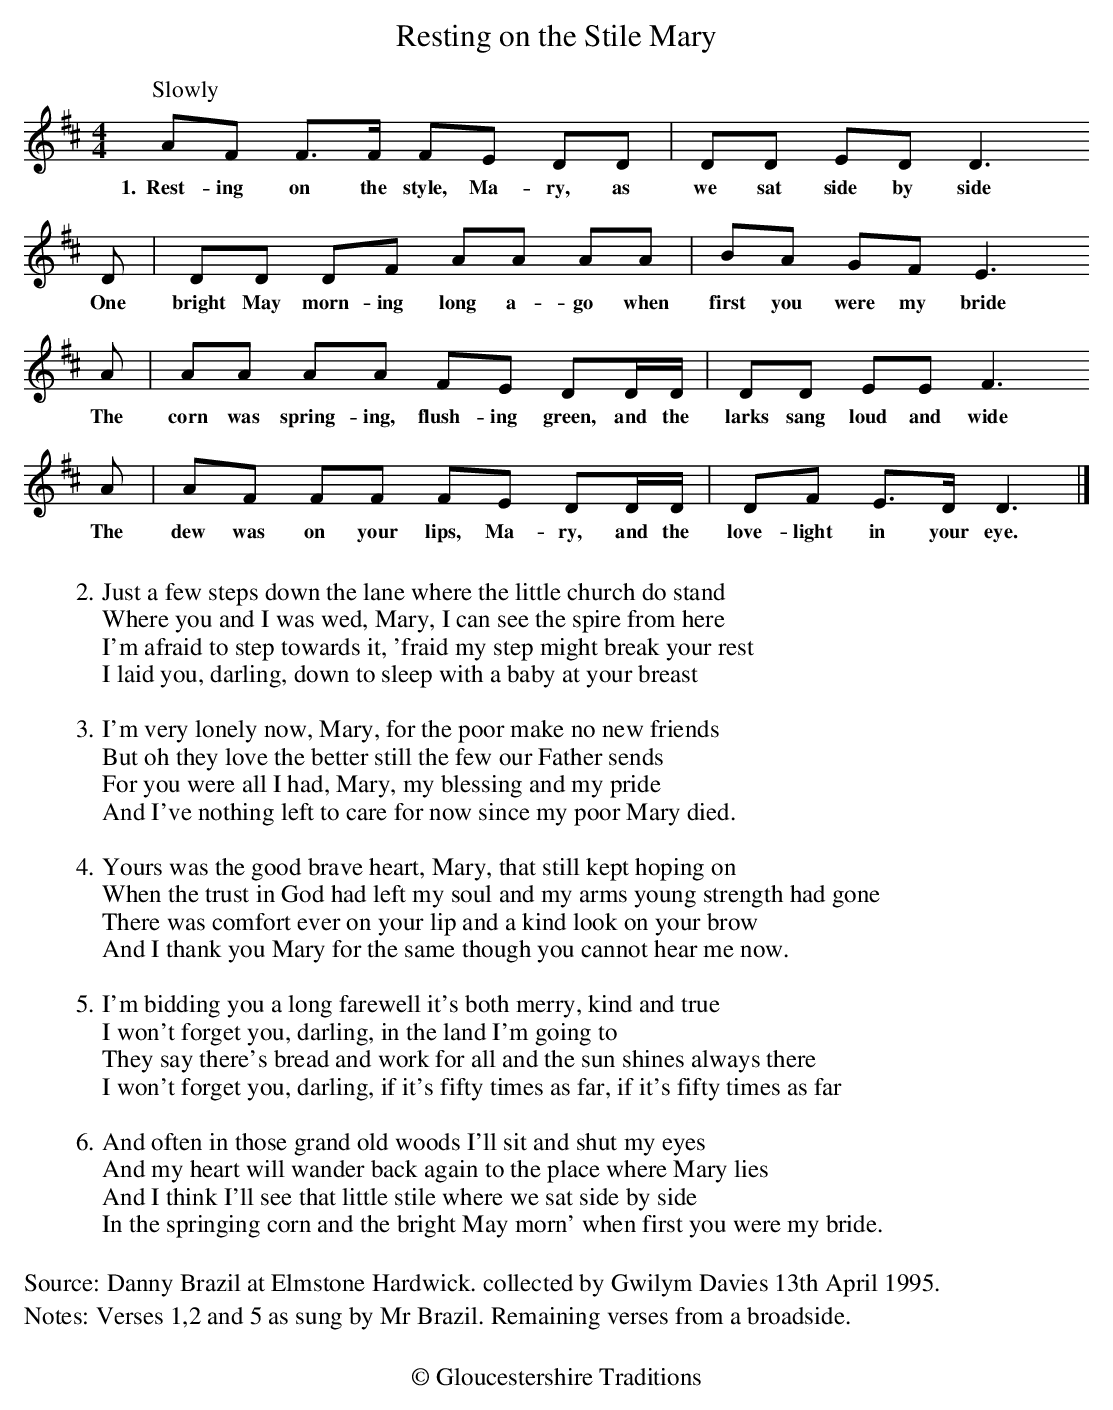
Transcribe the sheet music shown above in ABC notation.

X:1
T:Resting on the Stile Mary
M:4/4
L:1/4
K:Dmaj
[P:Slowly]A/2F/2 F/2>F/2 F/2E/2 D/2D/2 | D/2D/2 E/2D/2 D3/2
w:1.~~Rest-ing on the style, Ma-ry, as we sat side by side
D/2 | D/2D/2 D/2F/2 A/2A/2 A/2A/2 |B/2A/2 G/2F/2E3/2
w:One bright May morn-ing long a-go when first you were my bride
A/2 | A/2A/2 A/2A/2 F/2E/2 D/2D/4D/4 | D/2D/2 E/2E/2F3/2
w:The corn was spring-ing, flush-ing green, and the larks sang loud and wide
A/2 | A/2F/2 F/2F/2 F/2E/2 D/2D/4D/4 | D/2F/2 E/2>D/2 D3/2 |]
w:The dew was on your lips, Ma-ry, and the love-light in your eye.
W:
W:2.Just a few steps down the lane where the little church do stand
W:Where you and I was wed, Mary, I can see the spire from here
W:I'm afraid to step towards it, 'fraid my step might break your rest
W:I laid you, darling, down to sleep with a baby at your breast
W:
W:3.I'm very lonely now, Mary, for the poor make no new friends
W:But oh they love the better still the few our Father sends
W:For you were all I had, Mary, my blessing and my pride
W:And I've nothing left to care for now since my poor Mary died.
W:
W:4. Yours was the good brave heart, Mary, that still kept hoping on
W:When the trust in God had left my soul and my arms young strength had gone
W:There was comfort ever on your lip and a kind look on your brow
W:And I thank you Mary for the same though you cannot hear me now.
W:
W:5. I'm bidding you a long farewell it's both merry, kind and true
W:I won't forget you, darling, in the land I'm going to
W:They say there's bread and work for all and the sun shines always there
W:I won't forget you, darling, if it's fifty times as far, if it's fifty times as far
W:
W:6. And often in those grand old woods I'll sit and shut my eyes
W:And my heart will wander back again to the place where Mary lies
W:And I think I'll see that little stile where we sat side by side
W:In the springing corn and the bright May morn' when first you were my bride.
W:
